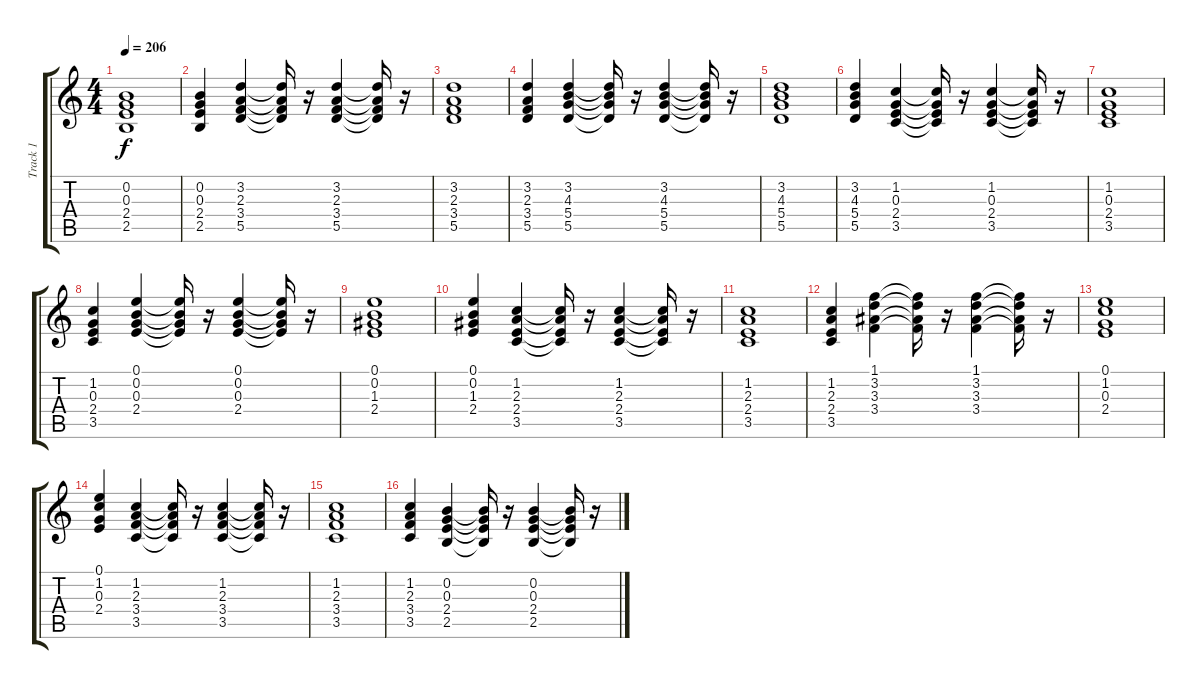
\track ("Track 1" "Track 1") {instrument acousticguitarsteel}
\staff {score tabs}
\tuning (E4 B3 G3 D3 A2 E2) {hide}
\ts (4 4)
\tempo 206
\clef g2
\ks c
(0.2 0.3 2.4 2.5).1{dy f} |
(0.2 0.3 2.4 2.5).4 (3.2 2.3 3.4 5.5).4 (3.2{t} 2.3{t} 3.4{t} 5.5{t}).16 r.16 (3.2 2.3 3.4 5.5).4 (3.2{t} 2.3{t} 3.4{t} 5.5{t}).16 r.16 |
(3.2 2.3 3.4 5.5).1 |
(3.2 2.3 3.4 5.5).4 (3.2 4.3 5.4 5.5).4 (3.2{t} 4.3{t} 5.4{t} 5.5{t}).16 r.16 (3.2 4.3 5.4 5.5).4 (3.2{t} 4.3{t} 5.4{t} 5.5{t}).16 r.16 |
(3.2 4.3 5.4 5.5).1 |
(3.2 4.3 5.4 5.5).4 (1.2 0.3 2.4 3.5).4 (1.2{t} 0.3{t} 2.4{t} 3.5{t}).16 r.16 (1.2 0.3 2.4 3.5).4 (1.2{t} 0.3{t} 2.4{t} 3.5{t}).16 r.16 |
(1.2 0.3 2.4 3.5).1 |
(1.2 0.3 2.4 3.5).4 (0.1 0.2 0.3 2.4).4 (0.1{t} 0.2{t} 0.3{t} 2.4{t}).16 r.16 (0.1 0.2 0.3 2.4).4 (0.1{t} 0.2{t} 0.3{t} 2.4{t}).16 r.16 |
(0.1 0.2 1.3 2.4).1 |
(0.1 0.2 1.3 2.4).4 (1.2 2.3 2.4 3.5).4 (1.2{t} 2.3{t} 2.4{t} 3.5{t}).16 r.16 (1.2 2.3 2.4 3.5).4 (1.2{t} 2.3{t} 2.4{t} 3.5{t}).16 r.16 |
(1.2 2.3 2.4 3.5).1 |
(1.2 2.3 2.4 3.5).4 (1.1 3.2 3.3 3.4).4 (1.1{t} 3.2{t} 3.3{t} 3.4{t}).16 r.16 (1.1 3.2 3.3 3.4).4 (1.1{t} 3.2{t} 3.3{t} 3.4{t}).16 r.16 |
(0.1 1.2 0.3 2.4).1 |
(0.1 1.2 0.3 2.4).4 (1.2 2.3 3.4 3.5).4 (1.2{t} 2.3{t} 3.4{t} 3.5{t}).16 r.16 (1.2 2.3 3.4 3.5).4 (1.2{t} 2.3{t} 3.4{t} 3.5{t}).16 r.16 |
(1.2 2.3 3.4 3.5).1 |
(1.2 2.3 3.4 3.5).4 (0.2 0.3 2.4 2.5).4 (0.2{t} 0.3{t} 2.4{t} 2.5{t}).16 r.16 (0.2 0.3 2.4 2.5).4 (0.2{t} 0.3{t} 2.4{t} 2.5{t}).16 r.16
